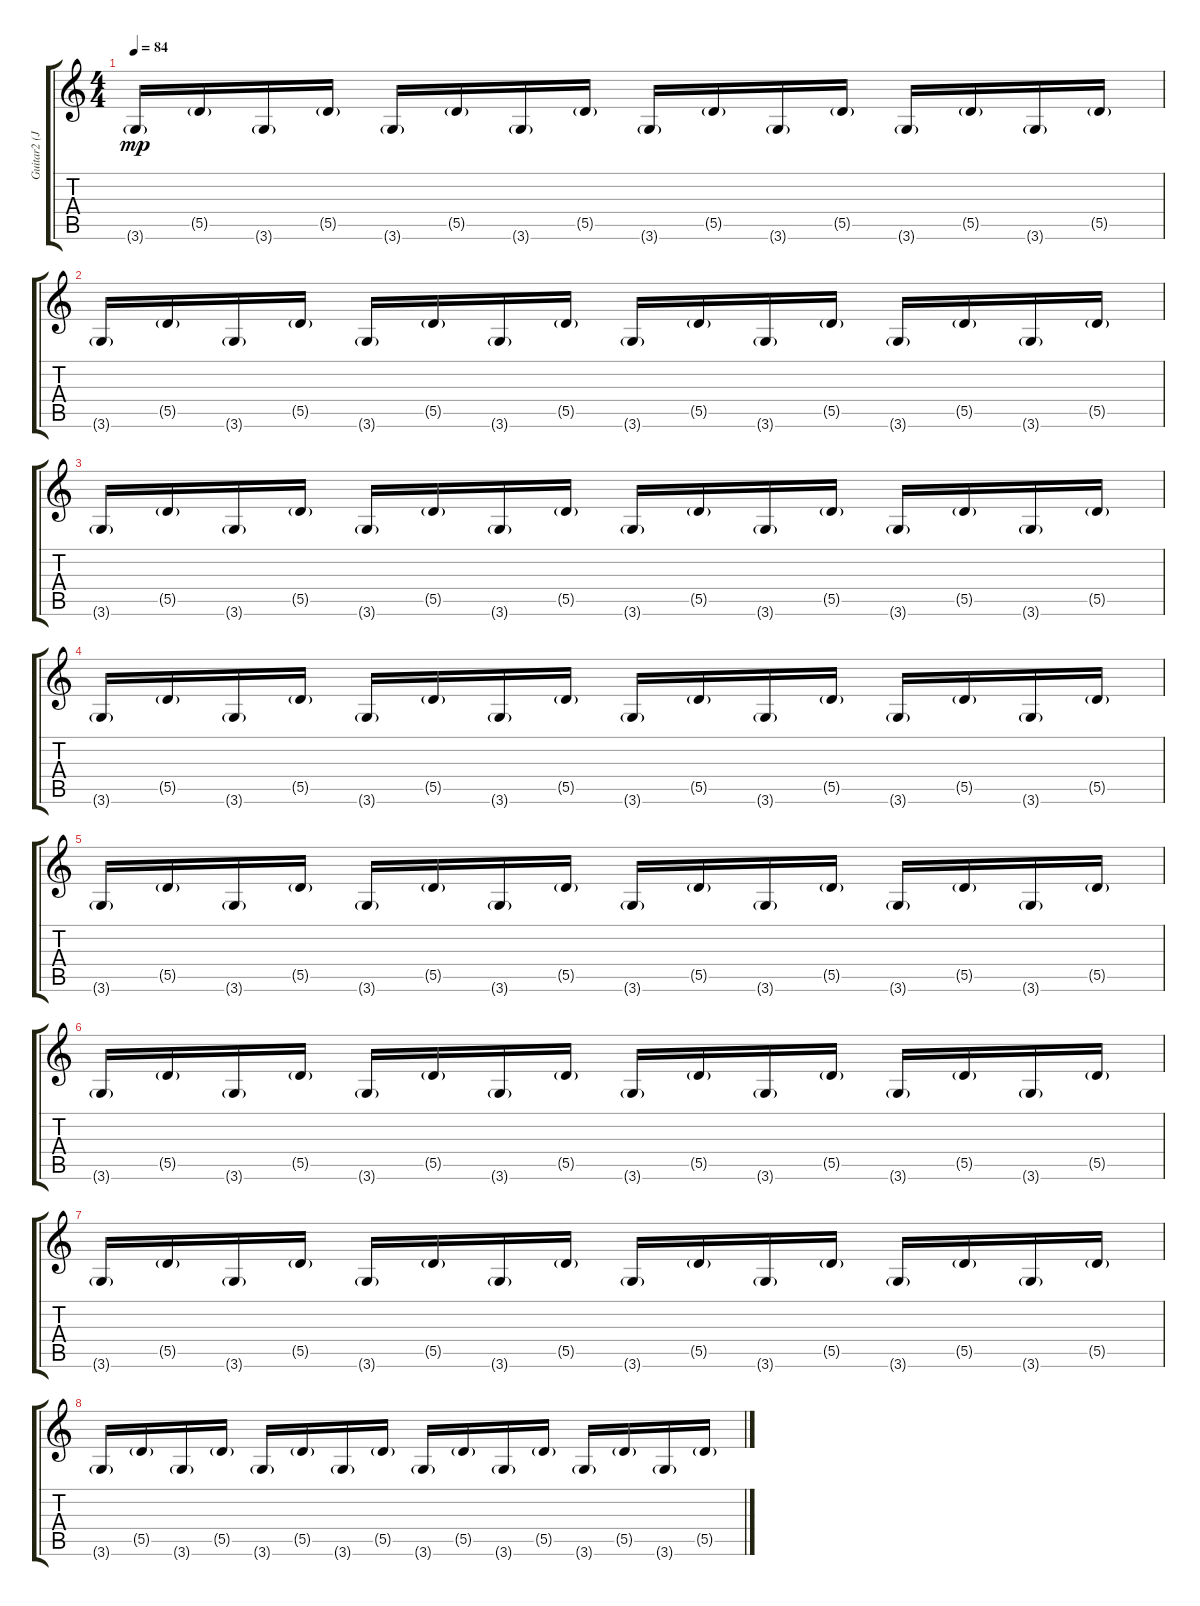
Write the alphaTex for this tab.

\track ("Guitar2 (Jonas)" "Guitar2 (J") {instrument electricguitarclean}
\staff {score tabs}
\tuning (E4 B3 G3 D3 A2 E2) {hide}
\ts (4 4)
\tempo 84
\clef g2
\ks c
3.6{g}.16{dy mp} 5.5{g}.16 3.6{g}.16 5.5{g}.16 3.6{g}.16 5.5{g}.16 3.6{g}.16 5.5{g}.16 3.6{g}.16 5.5{g}.16 3.6{g}.16 5.5{g}.16 3.6{g}.16 5.5{g}.16 3.6{g}.16 5.5{g}.16 |
3.6{g}.16 5.5{g}.16 3.6{g}.16 5.5{g}.16 3.6{g}.16 5.5{g}.16 3.6{g}.16 5.5{g}.16 3.6{g}.16 5.5{g}.16 3.6{g}.16 5.5{g}.16 3.6{g}.16 5.5{g}.16 3.6{g}.16 5.5{g}.16 |
3.6{g}.16 5.5{g}.16 3.6{g}.16 5.5{g}.16 3.6{g}.16 5.5{g}.16 3.6{g}.16 5.5{g}.16 3.6{g}.16 5.5{g}.16 3.6{g}.16 5.5{g}.16 3.6{g}.16 5.5{g}.16 3.6{g}.16 5.5{g}.16 |
3.6{g}.16 5.5{g}.16 3.6{g}.16 5.5{g}.16 3.6{g}.16 5.5{g}.16 3.6{g}.16 5.5{g}.16 3.6{g}.16 5.5{g}.16 3.6{g}.16 5.5{g}.16 3.6{g}.16 5.5{g}.16 3.6{g}.16 5.5{g}.16 |
3.6{g}.16 5.5{g}.16 3.6{g}.16 5.5{g}.16 3.6{g}.16 5.5{g}.16 3.6{g}.16 5.5{g}.16 3.6{g}.16 5.5{g}.16 3.6{g}.16 5.5{g}.16 3.6{g}.16 5.5{g}.16 3.6{g}.16 5.5{g}.16 |
3.6{g}.16 5.5{g}.16 3.6{g}.16 5.5{g}.16 3.6{g}.16 5.5{g}.16 3.6{g}.16 5.5{g}.16 3.6{g}.16 5.5{g}.16 3.6{g}.16 5.5{g}.16 3.6{g}.16 5.5{g}.16 3.6{g}.16 5.5{g}.16 |
3.6{g}.16 5.5{g}.16 3.6{g}.16 5.5{g}.16 3.6{g}.16 5.5{g}.16 3.6{g}.16 5.5{g}.16 3.6{g}.16 5.5{g}.16 3.6{g}.16 5.5{g}.16 3.6{g}.16 5.5{g}.16 3.6{g}.16 5.5{g}.16 |
3.6{g}.16 5.5{g}.16 3.6{g}.16 5.5{g}.16 3.6{g}.16 5.5{g}.16 3.6{g}.16 5.5{g}.16 3.6{g}.16 5.5{g}.16 3.6{g}.16 5.5{g}.16 3.6{g}.16 5.5{g}.16 3.6{g}.16 5.5{g}.16
